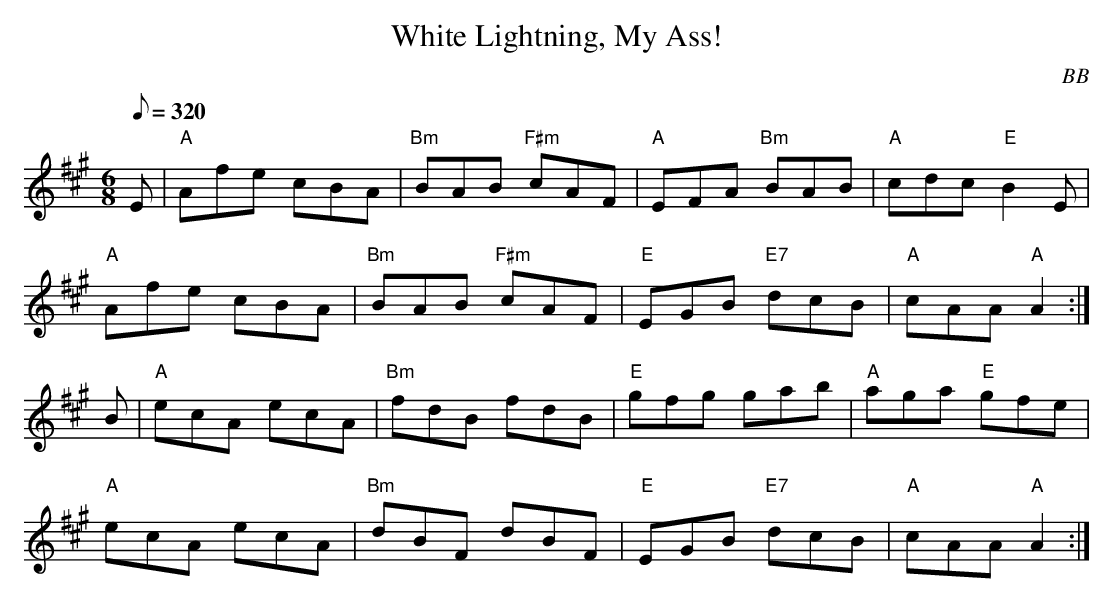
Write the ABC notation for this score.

X:1
T: White Lightning, My Ass!
C: BB
M: 6/8
Q: 1/8=320
L: 1/8
K: A
E |"A"Afe cBA | "Bm"BAB "F#m"cAF | "A"EFA "Bm"BAB | "A"cdc "E"B2 E |
"A"Afe cBA | "Bm"BAB "F#m"cAF | "E"EGB "E7"dcB | "A"cAA "A"A2 :|
B|"A"ecA ecA |"Bm"fdB fdB | "E"gfg gab | "A"aga "E"gfe |
"A"ecA ecA |"Bm"dBF dBF | "E"EGB "E7"dcB |"A"cAA "A"A2 :|
